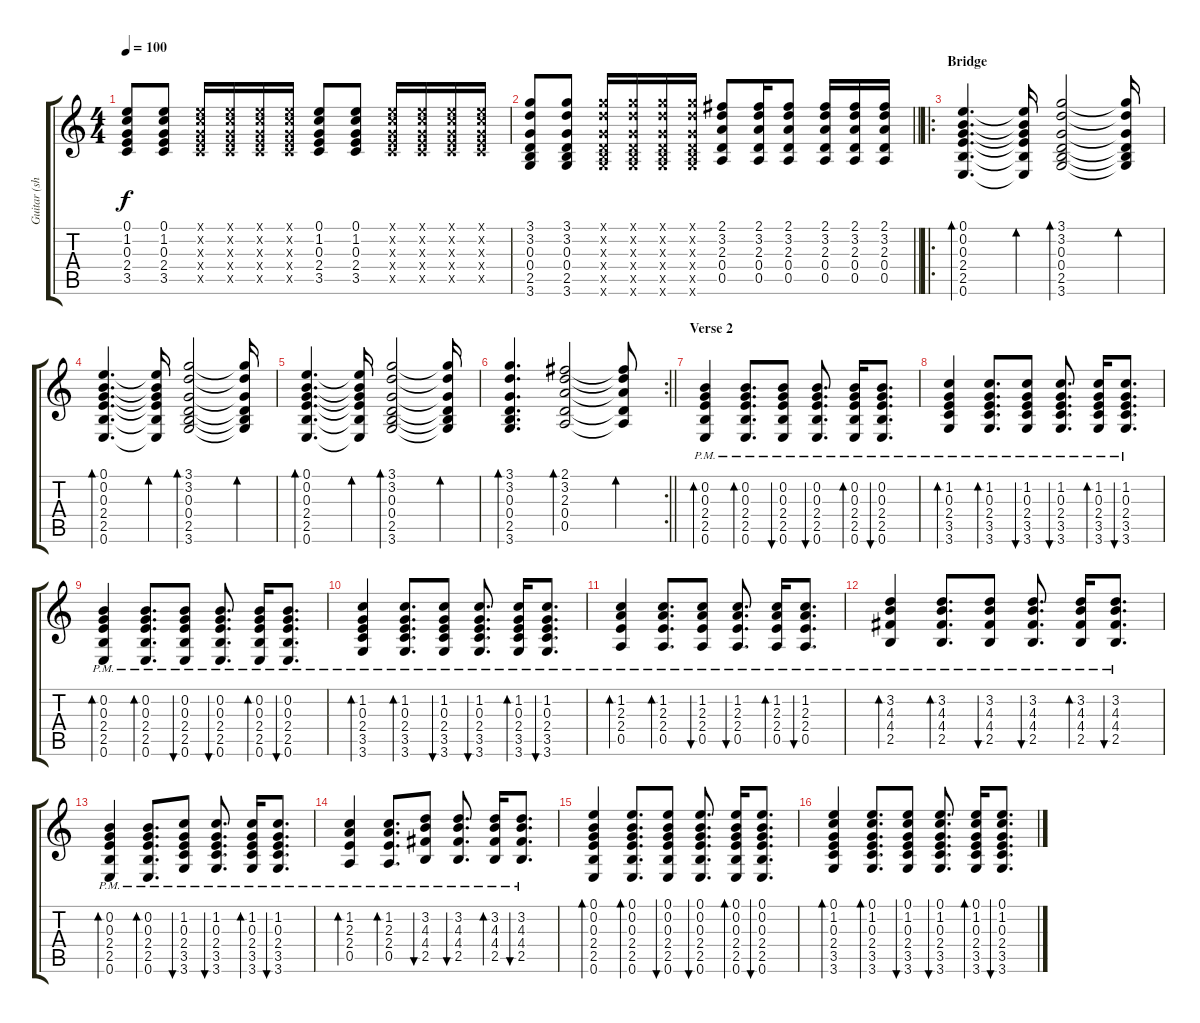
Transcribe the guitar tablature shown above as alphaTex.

\track ("Guitar (showMONICA)" "Guitar (sh") {instrument acousticguitarsteel}
\staff {score tabs}
\tuning (E4 B3 G3 D3 A2 E2) {hide}
\ts (4 4)
\tempo 100
\clef g2
\ks c
(0.1 1.2 0.3 2.4 3.5).8{dy f} (0.1 1.2 0.3 2.4 3.5).8 (0.1{x} 1.2{x} 0.3{x} 2.4{x} 3.5{x}).16 (0.1{x} 1.2{x} 0.3{x} 2.4{x} 3.5{x}).16 (0.1{x} 1.2{x} 0.3{x} 2.4{x} 3.5{x}).16 (0.1{x} 1.2{x} 0.3{x} 2.4{x} 3.5{x}).16 (0.1 1.2 0.3 2.4 3.5).8 (0.1 1.2 0.3 2.4 3.5).8 (0.1{x} 1.2{x} 0.3{x} 2.4{x} 3.5{x}).16 (0.1{x} 1.2{x} 0.3{x} 2.4{x} 3.5{x}).16 (0.1{x} 1.2{x} 0.3{x} 2.4{x} 3.5{x}).16 (0.1{x} 1.2{x} 0.3{x} 2.4{x} 3.5{x}).16 |
\barLineRight lightlight
(3.1 3.2 0.3 0.4 2.5 3.6).8 (3.1 3.2 0.3 0.4 2.5 3.6).8 (3.1{x} 3.2{x} 0.3{x} 0.4{x} 2.5{x} 3.6{x}).16 (3.1{x} 3.2{x} 0.3{x} 0.4{x} 2.5{x} 3.6{x}).16 (3.1{x} 3.2{x} 0.3{x} 0.4{x} 2.5{x} 3.6{x}).16 (3.1{x} 3.2{x} 0.3{x} 0.4{x} 2.5{x} 3.6{x}).16 (2.1 3.2 2.3 0.4 0.5).8 (2.1 3.2 2.3 0.4 0.5).16 (2.1 3.2 2.3 0.4 0.5).8 (2.1 3.2 2.3 0.4 0.5).16 (2.1 3.2 2.3 0.4 0.5).16 (2.1 3.2 2.3 0.4 0.5).16 |
\ro
\section ("" "Bridge")
(0.1 0.2 0.3 2.4 2.5 0.6).4{d bd 60} (0.1{t} 0.2{t} 0.3{t} 2.4{t} 2.5{t} 0.6{t}).16{bd 60} (3.1 3.2 0.3 0.4 2.5 3.6).2{bd 60} (3.1{t} 3.2{t} 0.3{t} 0.4{t} 2.5{t} 3.6{t}).16{bd 240} |
(0.1 0.2 0.3 2.4 2.5 0.6).4{d bd 60} (0.1{t} 0.2{t} 0.3{t} 2.4{t} 2.5{t} 0.6{t}).16{bd 60} (3.1 3.2 0.3 0.4 2.5 3.6).2{bd 60} (3.1{t} 3.2{t} 0.3{t} 0.4{t} 2.5{t} 3.6{t}).16{bd 240} |
(0.1 0.2 0.3 2.4 2.5 0.6).4{d bd 60} (0.1{t} 0.2{t} 0.3{t} 2.4{t} 2.5{t} 0.6{t}).16{bd 60} (3.1 3.2 0.3 0.4 2.5 3.6).2{bd 60} (3.1{t} 3.2{t} 0.3{t} 0.4{t} 2.5{t} 3.6{t}).16{bd 240} |
\rc 2
\barLineRight lightlight
(3.1 3.2 0.3 0.4 2.5 3.6).4{d bd 60} (2.1 3.2 2.3 0.4 0.5).2{bd 60} (2.1{t} 3.2{t} 2.3{t} 0.4{t} 0.5{t}).8{bd 120} |
\section ("" "Verse 2")
(0.2{pm} 0.3{pm} 2.4{pm} 2.5{pm} 0.6{pm}).4{bd 30} (0.2{pm} 0.3{pm} 2.4{pm} 2.5{pm} 0.6{pm}).8{d bd 30} (0.2{pm} 0.3{pm} 2.4{pm} 2.5{pm} 0.6{pm}).8{bu 30} (0.2{pm} 0.3{pm} 2.4{pm} 2.5{pm} 0.6{pm}).8{d bu 30} (0.2{pm} 0.3{pm} 2.4{pm} 2.5{pm} 0.6{pm}).16{bd 30} (0.2{pm} 0.3{pm} 2.4{pm} 2.5{pm} 0.6{pm}).8{d bu 30} |
(1.2{pm} 0.3{pm} 2.4{pm} 3.5{pm} 3.6{pm}).4{bd 30} (1.2{pm} 0.3{pm} 2.4{pm} 3.5{pm} 3.6{pm}).8{d bd 30} (1.2{pm} 0.3{pm} 2.4{pm} 3.5{pm} 3.6{pm}).8{bu 30} (1.2{pm} 0.3{pm} 2.4{pm} 3.5{pm} 3.6{pm}).8{d bu 30} (1.2{pm} 0.3{pm} 2.4{pm} 3.5{pm} 3.6{pm}).16{bd 30} (1.2{pm} 0.3{pm} 2.4{pm} 3.5{pm} 3.6{pm}).8{d bu 30} |
(0.2{pm} 0.3{pm} 2.4{pm} 2.5{pm} 0.6{pm}).4{bd 30} (0.2{pm} 0.3{pm} 2.4{pm} 2.5{pm} 0.6{pm}).8{d bd 30} (0.2{pm} 0.3{pm} 2.4{pm} 2.5{pm} 0.6{pm}).8{bu 30} (0.2{pm} 0.3{pm} 2.4{pm} 2.5{pm} 0.6{pm}).8{d bu 30} (0.2{pm} 0.3{pm} 2.4{pm} 2.5{pm} 0.6{pm}).16{bd 30} (0.2{pm} 0.3{pm} 2.4{pm} 2.5{pm} 0.6{pm}).8{d bu 30} |
(1.2{pm} 0.3{pm} 2.4{pm} 3.5{pm} 3.6{pm}).4{bd 30} (1.2{pm} 0.3{pm} 2.4{pm} 3.5{pm} 3.6{pm}).8{d bd 30} (1.2{pm} 0.3{pm} 2.4{pm} 3.5{pm} 3.6{pm}).8{bu 30} (1.2{pm} 0.3{pm} 2.4{pm} 3.5{pm} 3.6{pm}).8{d bu 30} (1.2{pm} 0.3{pm} 2.4{pm} 3.5{pm} 3.6{pm}).16{bd 30} (1.2{pm} 0.3{pm} 2.4{pm} 3.5{pm} 3.6{pm}).8{d bu 30} |
(1.2{pm} 2.3{pm} 2.4{pm} 0.5{pm}).4{bd 30} (1.2{pm} 2.3{pm} 2.4{pm} 0.5{pm}).8{d bd 30} (1.2{pm} 2.3{pm} 2.4{pm} 0.5{pm}).8{bu 30} (1.2{pm} 2.3{pm} 2.4{pm} 0.5{pm}).8{d bu 30} (1.2{pm} 2.3{pm} 2.4{pm} 0.5{pm}).16{bd 30} (1.2{pm} 2.3{pm} 2.4{pm} 0.5{pm}).8{d bu 30} |
(3.2{pm} 4.3{pm} 4.4{pm} 2.5{pm}).4{bd 30} (3.2{pm} 4.3{pm} 4.4{pm} 2.5{pm}).8{d bd 30} (3.2{pm} 4.3{pm} 4.4{pm} 2.5{pm}).8{bu 30} (3.2{pm} 4.3{pm} 4.4{pm} 2.5{pm}).8{d bu 30} (3.2{pm} 4.3{pm} 4.4{pm} 2.5{pm}).16{bd 30} (3.2{pm} 4.3{pm} 4.4{pm} 2.5{pm}).8{d bu 30} |
(0.2{pm} 0.3{pm} 2.4{pm} 2.5{pm} 0.6{pm}).4{bd 30} (0.2{pm} 0.3{pm} 2.4{pm} 2.5{pm} 0.6{pm}).8{d bd 30} (1.2{pm} 0.3{pm} 2.4{pm} 3.5{pm} 3.6{pm}).8{bu 30} (1.2{pm} 0.3{pm} 2.4{pm} 3.5{pm} 3.6{pm}).8{d bu 30} (1.2{pm} 0.3{pm} 2.4{pm} 3.5{pm} 3.6{pm}).16{bd 30} (1.2{pm} 0.3{pm} 2.4{pm} 3.5{pm} 3.6{pm}).8{d bu 30} |
(1.2{pm} 2.3{pm} 2.4{pm} 0.5{pm}).4{bd 30} (1.2{pm} 2.3{pm} 2.4{pm} 0.5{pm}).8{d bd 30} (3.2{pm} 4.3{pm} 4.4{pm} 2.5{pm}).8{bu 30} (3.2{pm} 4.3{pm} 4.4{pm} 2.5{pm}).8{d bu 30} (3.2{pm} 4.3{pm} 4.4{pm} 2.5{pm}).16{bd 30} (3.2{pm} 4.3{pm} 4.4{pm} 2.5{pm}).8{d bu 30} |
(0.1 0.2 0.3 2.4 2.5 0.6).4{bd 30} (0.1 0.2 0.3 2.4 2.5 0.6).8{d bd 30} (0.1 0.2 0.3 2.4 2.5 0.6).8{bu 30} (0.1 0.2 0.3 2.4 2.5 0.6).8{d bu 30} (0.1 0.2 0.3 2.4 2.5 0.6).16{bd 30} (0.1 0.2 0.3 2.4 2.5 0.6).8{d bu 30} |
(0.1 1.2 0.3 2.4 3.5 3.6).4{bd 30} (0.1 1.2 0.3 2.4 3.5 3.6).8{d bd 30} (0.1 1.2 0.3 2.4 3.5 3.6).8{bu 30} (0.1 1.2 0.3 2.4 3.5 3.6).8{d bu 30} (0.1 1.2 0.3 2.4 3.5 3.6).16{bd 30} (0.1 1.2 0.3 2.4 3.5 3.6).8{d bu 30}
